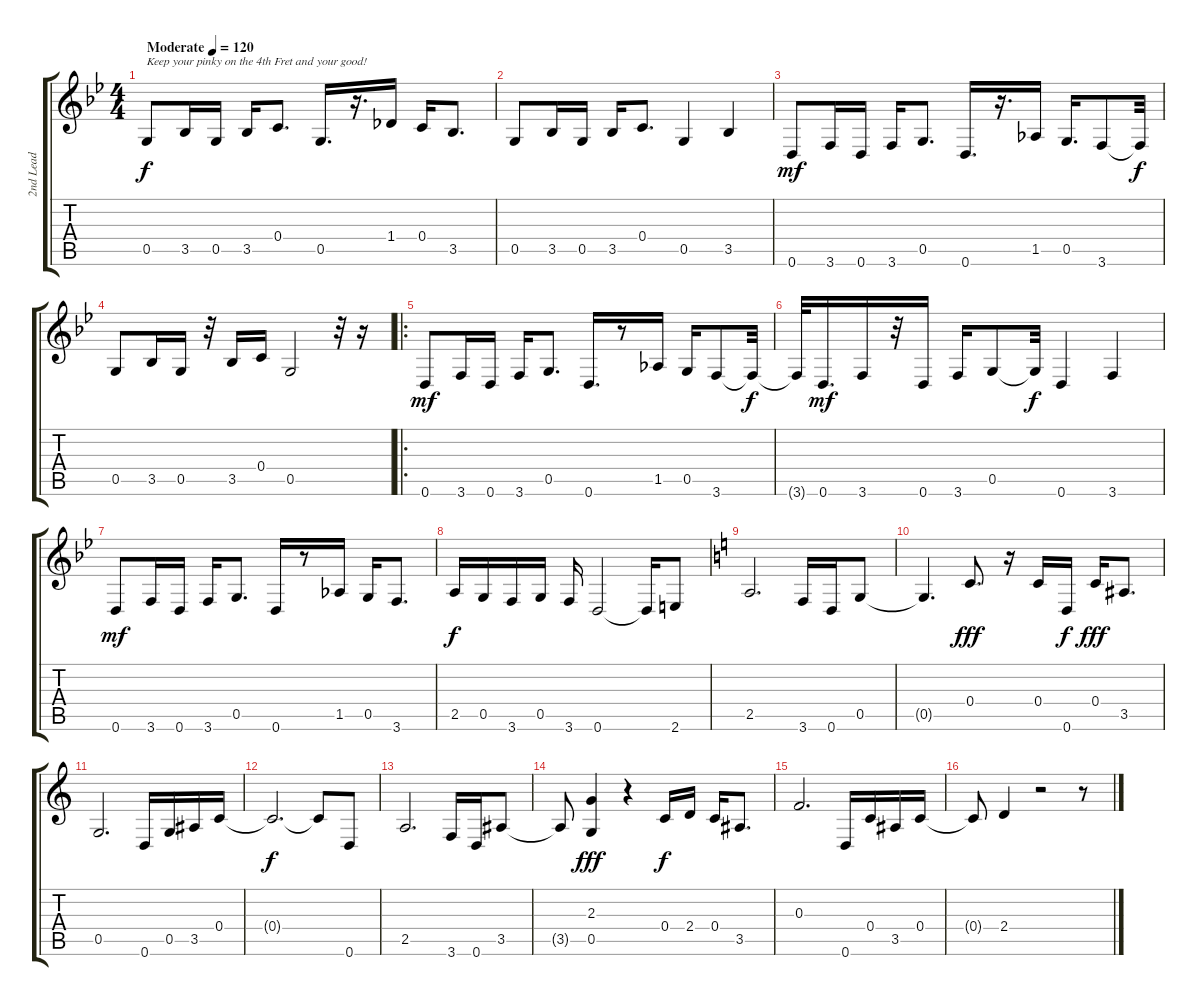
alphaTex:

\track ("2nd Lead" "2nd Lead") {instrument distortionguitar}
\staff {score tabs}
\tuning (D4 A3 F3 C3 G2 D2) {hide}
\ts (4 4)
\tempo (120 "Moderate")
\clef g2
\ks bb
0.5.8{txt "Keep your pinky on the 4th Fret and your good!" dy f instrument distortionguitar} 3.5.16 0.5.16 3.5.16 0.4.8{d} 0.5.16{d} r.16{d} 1.4.16 0.4.16 3.5.8{d} |
0.5.8 3.5.16 0.5.16 3.5.16 0.4.8{d} 0.5.4 3.5.4 |
0.6.8{dy mf} 3.6.16 0.6.16 3.6.16 0.5.8{d} 0.6.16{d} r.16{d} 1.5.16 0.5.16{d} 3.6.8 3.6{t}.32{dy f} |
0.5.8 3.5.16 0.5.16 r.32 3.5.16 0.4.16 0.5.2 r.32 r.16 |
\ro
0.6.8{dy mf} 3.6.16 0.6.16 3.6.16 0.5.8{d} 0.6.16{d} r.8 1.5.16 0.5.16 3.6.8 3.6{t}.32{dy f} |
3.6{t}.32 0.6.16{d dy mf} 3.6.16 r.32 0.6.16 3.6.16 0.5.8 0.5{t}.32{dy f} 0.6.4 3.6.4 |
0.6.8{dy mf} 3.6.16 0.6.16 3.6.16 0.5.8{d} 0.6.16 r.8 1.5.16 0.5.16 3.6.8{d} |
2.5.16{dy f} 0.5.16 3.6.16 0.5.16 3.6.16 0.6.2 0.6{t}.16 2.6.8 |
\ks c
2.5.2{d} 3.6.16 0.6.16 0.5.8 |
0.5{t}.4{d} 0.4.8{d dy fff} r.16 0.4.16 0.6.16{dy f} 0.4.16{dy fff} 3.5.8{d} |
0.5.2{d} 0.6.16 0.5.16 3.5.16 0.4.16 |
0.4{t}.2{d dy f} 0.4{t}.8 0.6.8 |
2.5.2{d} 3.6.16 0.6.16 3.5.8 |
3.5{t}.8 (2.3 0.5).4{dy fff} r.4 0.4.16{dy f} 2.4.16 0.4.16 3.5.8{d} |
0.3.2{d} 0.6.16 0.4.16 3.5.16 0.4.16 |
0.4{t}.8 2.4.4 r.2 r.8
